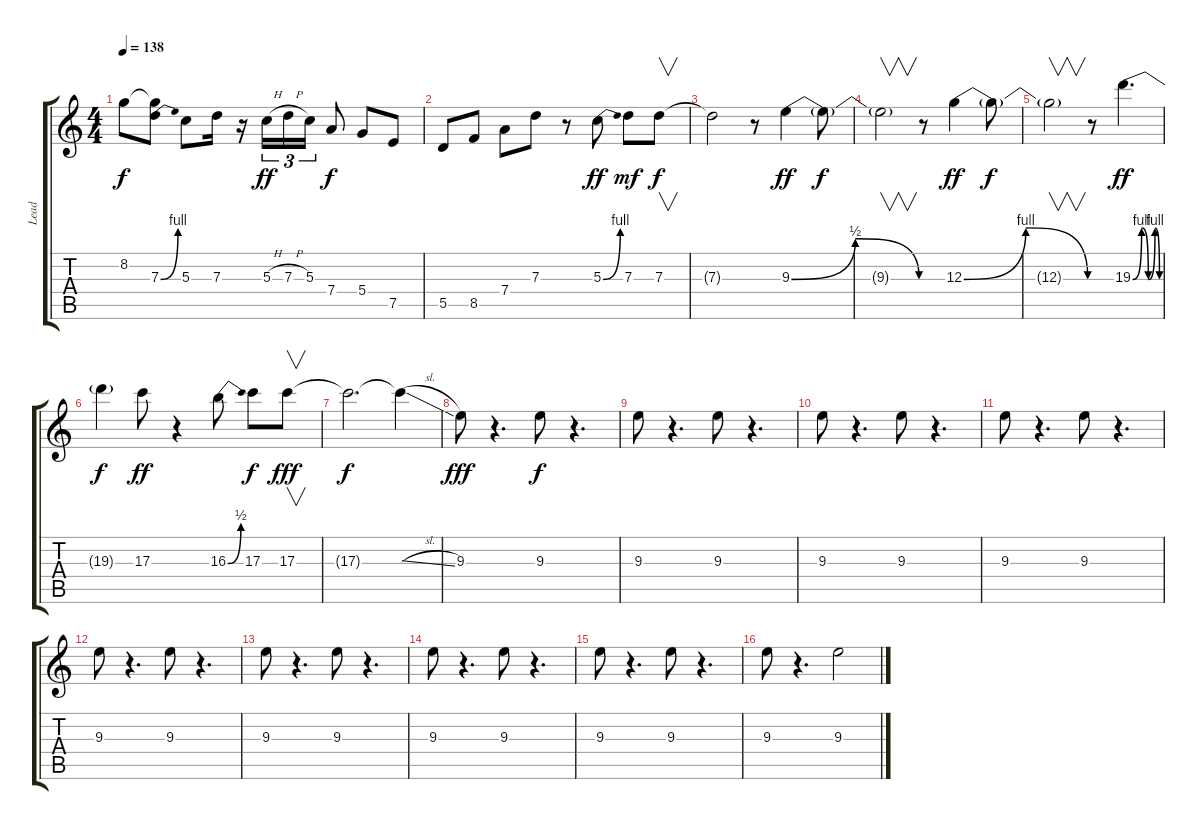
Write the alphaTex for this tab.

\track ("Lead" "Lead") {instrument electricguitarjazz}
\staff {score tabs}
\tuning (E4 B3 G3 D3 A2 E2) {hide}
\ts (4 4)
\tempo 138
\clef g2
\ks c
8.2.8{dy f} (8.2{t} 7.3{be (bend 0 0 60 4)}).8 5.3.8 7.3.16 r.16 5.3{h}.16{tu (3 2) dy ff} 7.3{h}.16{tu (3 2)} 5.3.16{tu (3 2)} 7.4.8{dy f} 5.4.8 7.5.8 |
5.5.8 8.5.8 7.4.8 7.3.8 r.8 5.3{be (bend 0 0 60 4)}.8{dy ff} 7.3.8{dy mf} 7.3.8{v dy f} |
7.3{t}.2 r.8 9.3{be (bendrelease 0 0 45 2 45 2 60 0)}.4{dy ff} 9.3{t}.8{dy f} |
9.3{t}.2{v} r.8 12.3{be (bendrelease 0 0 45 4 45 4 60 0)}.4{dy ff} 12.3{t}.8{dy f} |
12.3{t}.2{v} r.8 19.3{be (custom 0 0 20 4 35 0 50 4 60 0)}.4{d dy ff} |
19.3{t}.4{dy f} 17.3.8{dy ff} r.4 16.3{be (bend 0 0 60 2)}.8 17.3.8{dy f} 17.3.8{v dy fff} |
17.3{t}.2{d dy f} 17.3{sl t}.4 |
9.3.8{dy fff} r.4{d} 9.3.8{dy f} r.4{d} |
9.3.8 r.4{d} 9.3.8 r.4{d} |
9.3.8 r.4{d} 9.3.8 r.4{d} |
9.3.8 r.4{d} 9.3.8 r.4{d} |
9.3.8 r.4{d} 9.3.8 r.4{d} |
9.3.8 r.4{d} 9.3.8 r.4{d} |
9.3.8 r.4{d} 9.3.8 r.4{d} |
9.3.8 r.4{d} 9.3.8 r.4{d} |
9.3.8 r.4{d} 9.3{sl}.2
